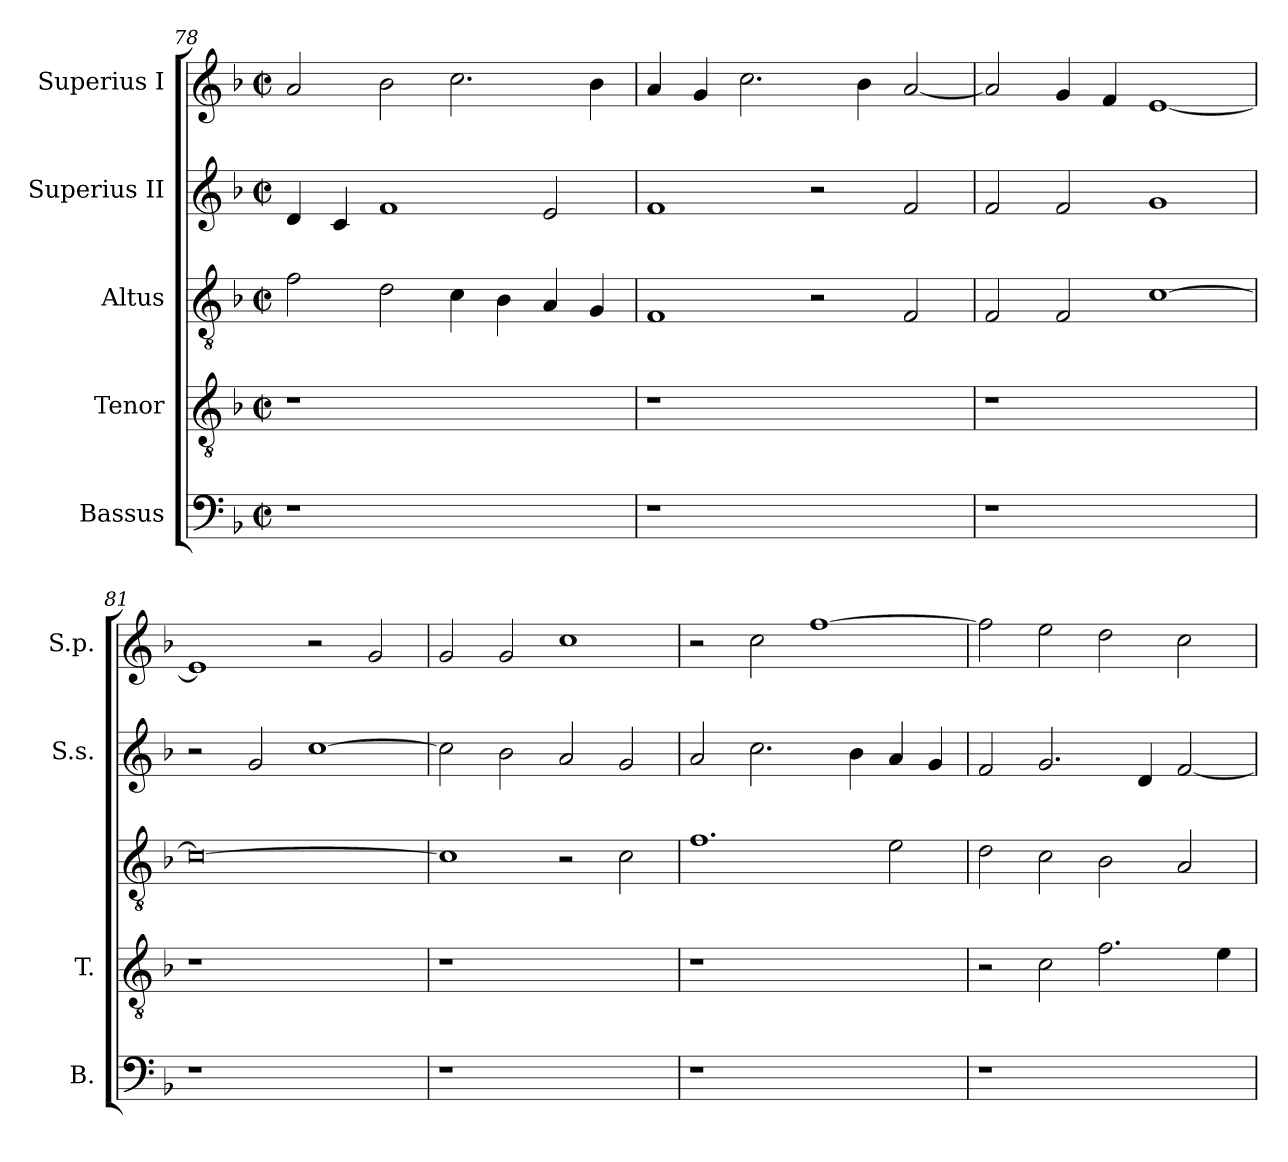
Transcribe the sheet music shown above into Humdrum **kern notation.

**kern	**kern	**kern	**kern	**kern
*part5	*part4	*part3	*part2	*part1
*staff5	*staff4	*staff3	*staff2	*staff1
*I"Bassus	*I"Tenor	*I"Altus	*I"Superius II	*I"Superius I
*I'B.	*I'T.	*	*I'S.s.	*I'S.p.
*clefF4	*clefGv2	*clefGv2	*clefG2	*clefG2
*	*ITrd7c12	*ITrd7c12	*	*
*k[b-]	*k[b-]	*k[b-]	*k[b-]	*k[b-]
*F:	*F:	*F:	*F:	*F:
*M2/2	*M2/2	*M2/2	*M2/2	*M2/2
*met(c|)	*met(c|)	*met(c|)	*met(c|)	*met(c|)
=78	=78	=78	=78	=78
!LO:N:vis=1	!LO:N:vis=1	!	!	!
1r	1r	2Fi\	4di/	2ai/
.	.	.	4ci/	.
.	.	2Di\	1fi	2b-i\
1ryy	1ryy	4Ci\	.	2.cci\
.	.	4BB-i\	.	.
.	.	4AAi/	2ei/	.
.	.	4GGi/	.	4b-i\
!!LO:PB:g=z
=79	=79	=79	=79	=79
!LO:N:vis=1	!LO:N:vis=1	!	!	!
1r	1r	1FFi	1fi	4ai/
.	.	.	.	4gi/
.	.	.	.	2.cci\
1ryy	1ryy	2r	2r	.
.	.	.	.	4b-i\
.	.	2FFi/	2fi/	[<2ai/
=80	=80	=80	=80	=80
!LO:N:vis=1	!LO:N:vis=1	!	!	!
1r	1r	2FFi/	2fi/	2ai/]
.	.	2FFi/	2fi/	4gi/
.	.	.	.	4fi/
1ryy	1ryy	[>1Ci	1gi	[<1ei
=81	=81	=81	=81	=81
!LO:N:vis=1	!LO:N:vis=1	!	!	!
1r	1r	0Ci_>	2r	1ei]
.	.	.	2gi/	.
1ryy	1ryy	.	[>1cci	2r
.	.	.	.	2gi/
=82	=82	=82	=82	=82
!LO:N:vis=1	!LO:N:vis=1	!	!	!
1r	1r	1Ci]	2cci\]	2gi/
.	.	.	2b-i\	2gi/
1ryy	1ryy	2r	2ai/	1cci
.	.	2Ci\	2gi/	.
=83	=83	=83	=83	=83
!LO:N:vis=1	!LO:N:vis=1	!	!	!
1r	1r	1.Fi	2ai/	2r
.	.	.	2.cci\	2cci\
1ryy	1ryy	.	.	[>1ffi
.	.	.	4b-i\	.
.	.	2Ei\	4ai/	.
.	.	.	4gi/	.
!!LO:LB:g=z
=84	=84	=84	=84	=84
!LO:N:vis=1	!	!	!	!
1r	2r	2Di\	2fi/	2ffi\]
.	2Ci\	2Ci\	2.gi/	2eei\
1ryy	2.Fi\	2BB-i\	.	2ddi\
.	.	.	4di/	.
.	.	2AAi/	[<2fi/	2cci\
.	4Ei\	.	.	.
=	=	=	=	=
*-	*-	*-	*-	*-
